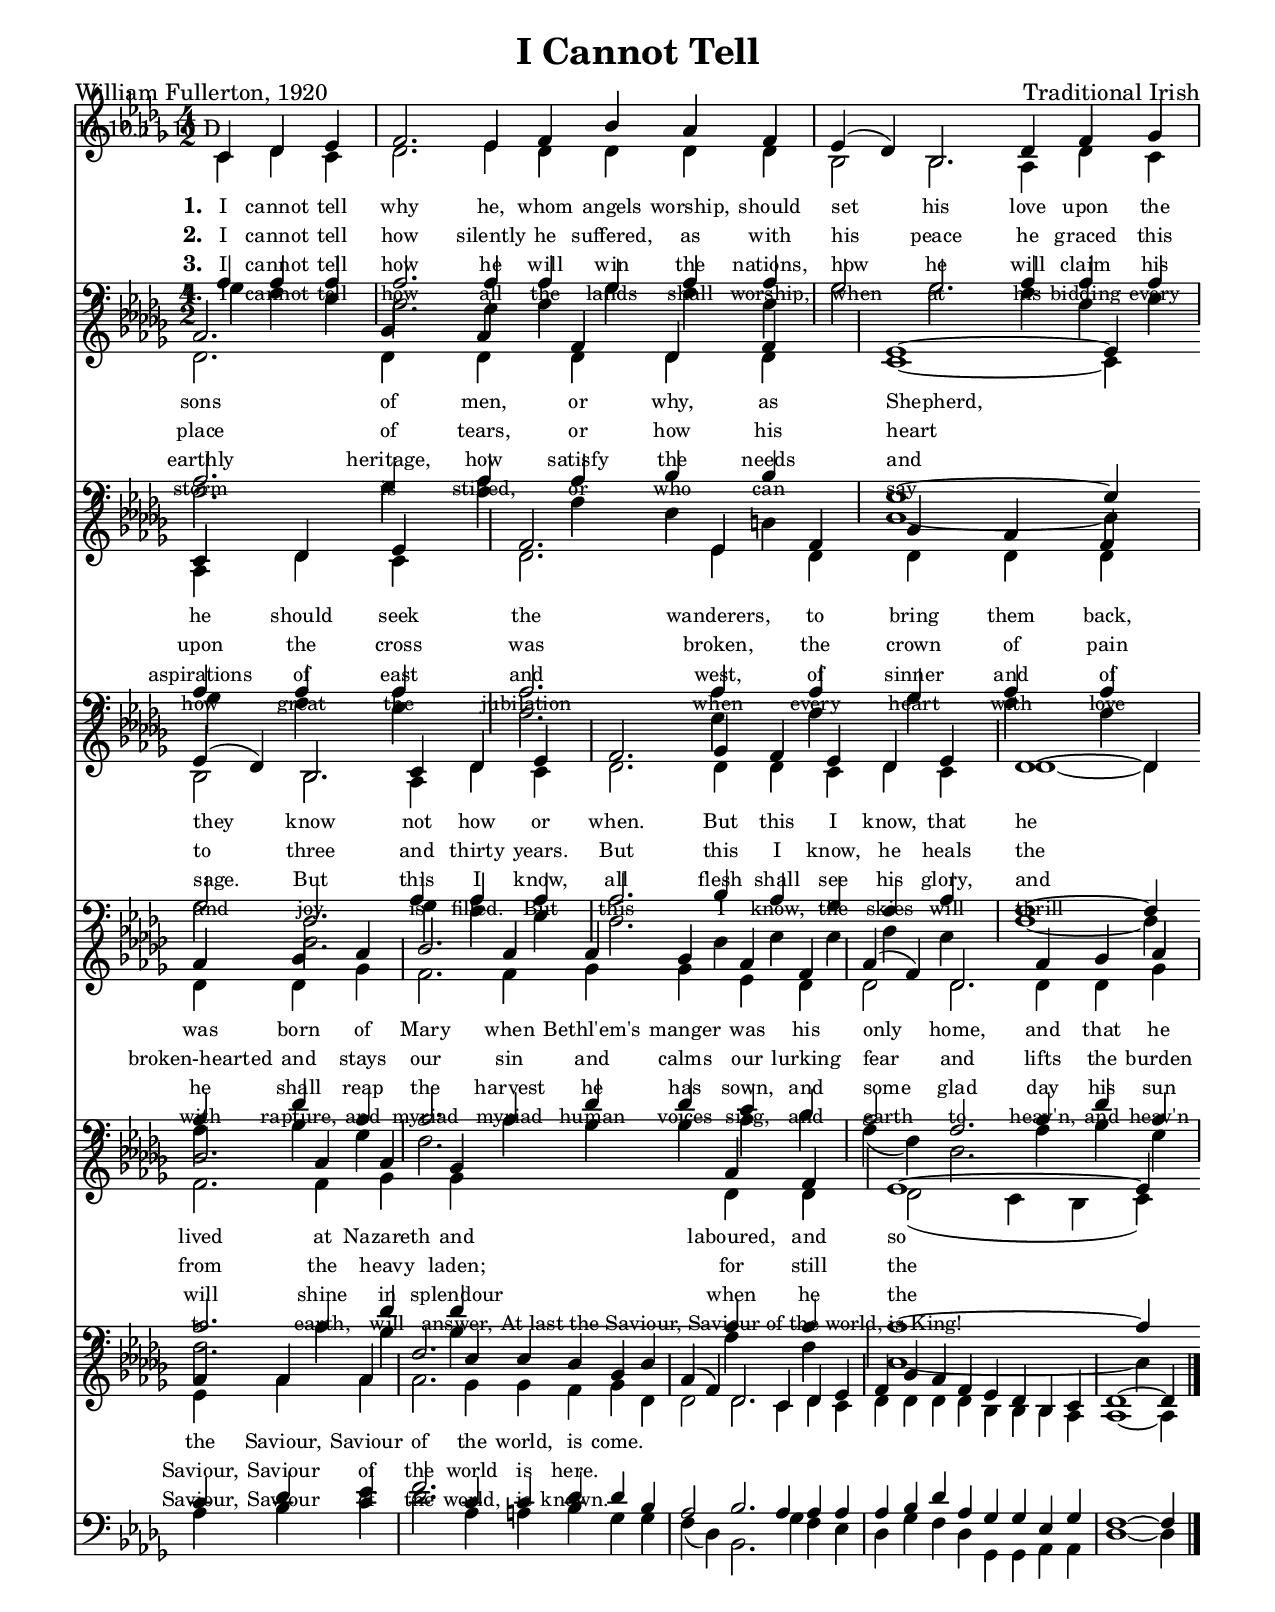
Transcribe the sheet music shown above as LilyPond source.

\include "hymn.ily"

\header {
  title = "I Cannot Tell"
  poet = "William Fullerton, 1920"
  composer = "Traditional Irish"
  tune = "Londonderry Air"
  meter = "11.10.11.10 D"
}

global = {
  \time 4/2
  \key des \major
}

stanzas = <<
  \new Lyrics \lyricsto "sopranos" {
    \set stanza = "1. "

    I cannot tell why he, whom angels worship,
    should set his love upon the sons of men,
    or why, as Shepherd, he should seek the wanderers,
    to bring them back, they know not how or when.
    But this I know, that he was born of Mary
    when Bethl'em's manger was his only home,
    and that he lived at Nazareth and laboured,
    and so the Saviour, Saviour of the world, is come.
}

  \new Lyrics \lyricsto "sopranos" {
    \set stanza = "2. "

    I cannot tell how silently he suffered,
    as with his peace he graced this place of tears,
    or how his heart upon the cross was broken,
    the crown of pain to three and thirty years.
    But this I know, he heals the broken-hearted
    and stays our sin and calms our lurking fear
    and lifts the burden from the heavy laden;
    for still the Saviour, Saviour of the world is here.
}

  \new Lyrics \lyricsto "sopranos" {
    \set stanza = "3. "

    I cannot tell how he will win the nations,
    how he will claim his earthly heritage,
    how satisfy the needs and aspirations
    of east and west, of sinner and of sage.
    But this I know, all flesh shall see his glory,
    and he shall reap the harvest he has sown,
    and some glad day his sun will shine in splendour
    when he the Saviour, Saviour of the world, is known.
}

  \new Lyrics \lyricsto "sopranos" {
    \set stanza = "4. "

    I cannot tell how all the lands shall worship,
    when at his bidding every storm is stilled,
    or who can say how great the jubilation
    when every heart with love and joy is filled.
    But this I know, the skies will thrill with rapture,
    and myriad myriad human voices sing,
    and earth to heav'n, and heav'n to earth, will answer,
    "At last the Saviour, Saviour of the world, is King!"
}
>>

soprano = \relative c' {
  \partial 2.

  c4 des ees
  f2. ees4 f bes aes f
  ees( des) bes2.

  des4 f ges
  aes2. bes4 aes f des f
  ees1~ ees4

  \linebreak

  c4 des ees
  f2. ees4 f bes aes f
  ees( des) bes2.

  c4 des ees
  f2. ges4 f ees des ees
  des1~ des4

  \linebreak

  aes'4 bes c
  des2. c4 c bes aes f
  aes( f) des2.

  aes'4 bes c
  des2. c4 c bes aes f
  ees1~ ees4

  \linebreak

  aes4 aes aes
  f'2. ees4 ees des bes des
  aes( f) des2.

  c4 des ees
  f bes aes f ees des bes c
  des1~ des4

  \bar "|."
}

alto = \relative c' {
  c4 des c
  des2. ees4 des des des des
  bes2 bes2.

  aes4 des c
  des2. des4 des des des des
  c1~ c4

  aes4 des c
  des2. ees4 des des des des
  bes2 bes2.

  aes4 des c
  des2. des4 des c des c
  des1~ des4

  des4 des ges
  f2. f4 ges ges ees des
  des2 des2.

  des4 des ges
  f2. f4 ges ges des des
  des2( c4 bes c)

  ees4 aes aes
  aes2. ges4 ges f ges des
  des2 des2.

  c4 des c
  des des des des bes bes bes aes
  aes1~ aes4
}

tenor = \relative c {
  aes'4 aes aes
  aes2. aes4 aes ges aes aes
  ges2 ges2.

  aes4 aes aes
  aes2. ges4 aes aes bes bes
  ees,1~ ees4

  aes4 aes aes
  aes2. aes4 aes ges aes aes
  ges2 des2.

  aes'4 aes aes
  aes2. bes4 aes ges f aes
  f1~ f4

  aes4 des aes
  aes2. aes4 des des c bes
  aes2 f2.

  aes4 des aes
  aes2. aes4 des des aes aes
  aes1~ aes4

  c4 des ees
  f2. c4 c des des bes
  aes2 bes2.

  aes4 aes aes
  aes bes des aes ges ges ees ges
  f1~ f4
}

bass = \relative c {
  ges'4 f ees
  des2. c4 des ges f des
  ges2 ges2.

  f4 des ees
  f2. ges4 f des bes g
  aes1~ aes4

  ges'4 f ees
  des2. c4 des ges f des
  ges2 ges,2.

  ges'4 f ees
  des2. ges,4 aes aes bes aes
  des1~ des4

  f4 ges ees
  des2. aes'4 ges ges aes bes
  f( des) bes2.

  f'4 ges ees
  des2. aes'4 ges ges f des
  aes1~ aes4

  aes'4 bes c
  des2. aes4 a bes ges ges
  f( des) bes2.

  ges'4 f ees
  des ges f des ges, ges aes aes
  des1~ des4
}

\include "hymn-template.ily"
